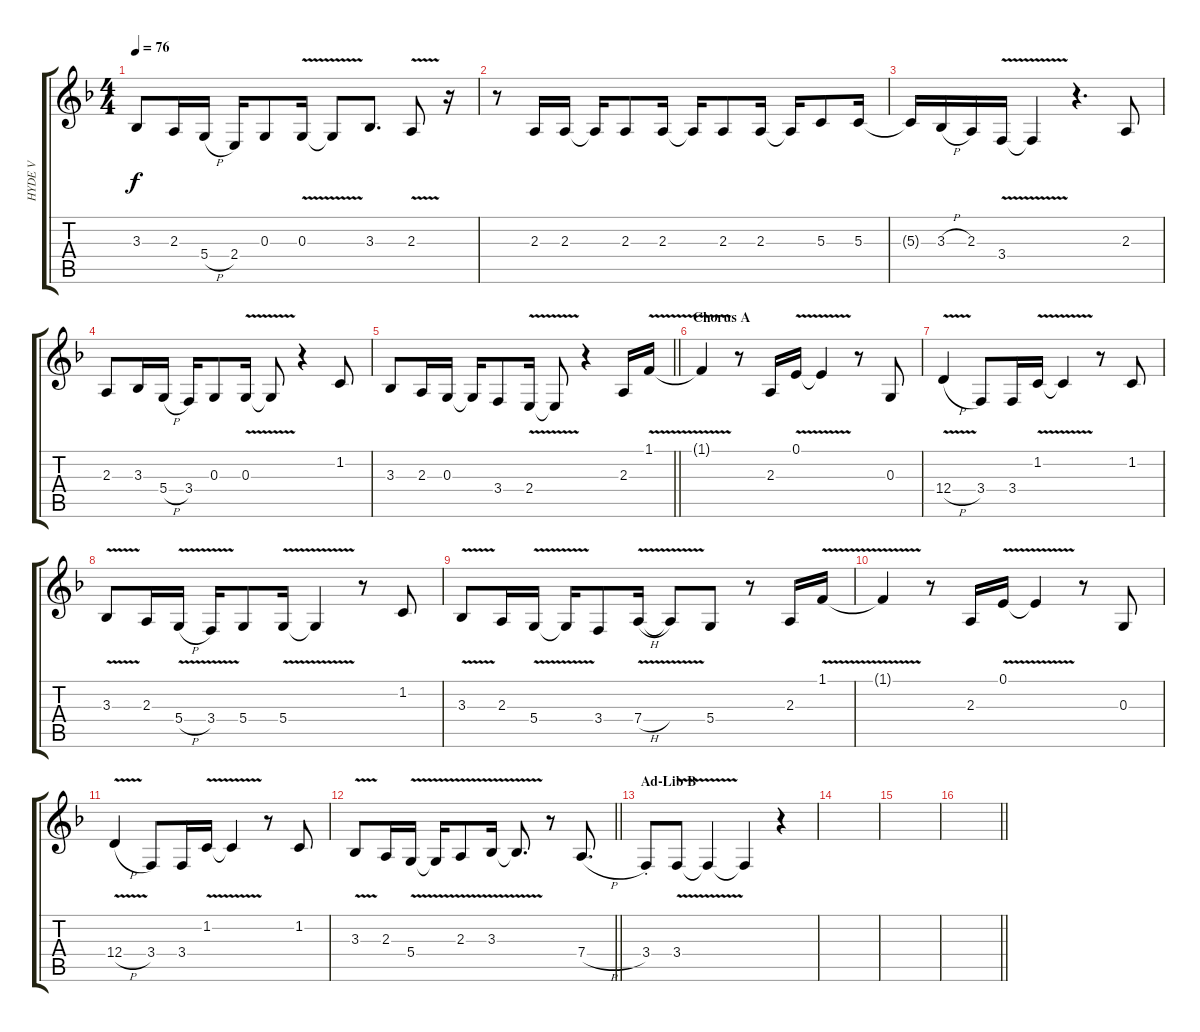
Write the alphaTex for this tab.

\track ("HYDE V" "HYDE V") {instrument lead6voice}
\staff {score tabs}
\tuning (E4 B3 G3 D3 A2 E2) {hide}
\ts (4 4)
\tempo 76
\clef g2
\ks f
3.3.8{dy f} 2.3.16 5.4{h}.16 2.4.16 0.3.8 0.3{v}.16 0.3{t}.8 3.3.8{d} 2.3{v}.8 r.16 |
r.8 2.3.16 2.3.16 2.3{t}.16 2.3.8 2.3.16 2.3{t}.16 2.3.8 2.3.16 2.3{t}.16 5.3.8 5.3.16 |
5.3{t}.16 3.3{h}.16 2.3.16 3.4{v}.16 3.4{t}.4 r.4{d} 2.3.8 |
2.3.8 3.3.16 5.4{h}.16 3.4.16 0.3.8 0.3{v}.16 0.3{t}.8 r.4 1.2.8 |
\barLineRight lightlight
3.3.8 2.3.16 0.3.16 0.3{t}.16 3.4.8 2.4{v}.16 2.4{t}.8 r.4 2.3.16 1.1{v}.16 |
\section ("" "Chorus A")
1.1{t}.4 r.8 2.3.16 0.1{v}.16 0.1{t}.4 r.8 0.3.8 |
12.4{v h}.4 3.4.8 3.4.16 1.2{v}.16 1.2{t}.4 r.8 1.2.8 |
3.3{v}.8 2.3.16 5.4{v h}.16 3.4{v}.16 5.4.8 5.4{v}.16 5.4{t}.4 r.8 1.2.8 |
3.3{v}.8 2.3.16 5.4{v}.16 5.4{t}.16 3.4.8 7.4{v h}.16 7.4{t}.8 5.4.8 r.8 2.3.16 1.1{v}.16 |
1.1{t}.4 r.8 2.3.16 0.1{v}.16 0.1{t}.4 r.8 0.3.8 |
12.4{v h}.4 3.4.8 3.4.16 1.2{v}.16 1.2{t}.4 r.8 1.2.8 |
\barLineRight lightlight
3.3{v}.8 2.3.16 5.4{v}.16 5.4{t}.16 2.3{v}.8 3.3{v}.16 3.3{t}.8{d} r.8 7.4{h}.8{d} |
\section ("" "Ad-Lib B")
3.4{st}.8 3.4{v}.8 3.4{t}.4 3.4{t}.4 r.4 |
|
|
\barLineRight lightlight
